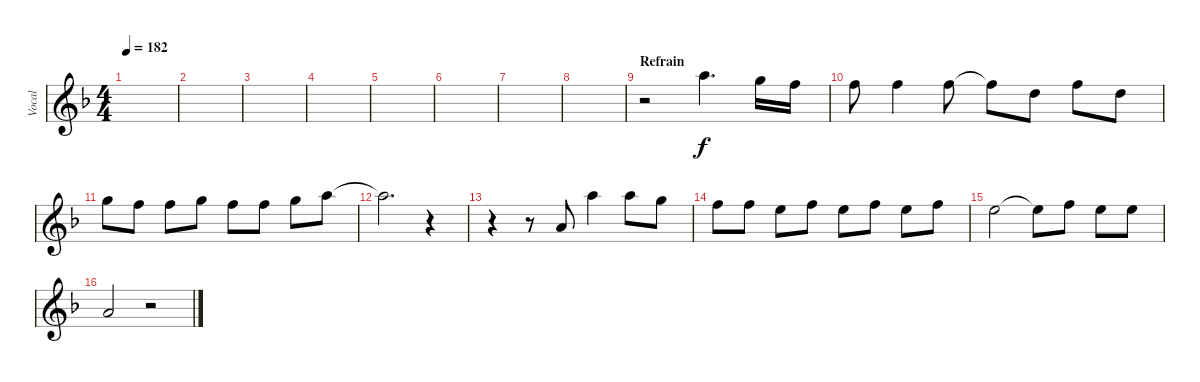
\track ("Vocal" "Vocal") {instrument sopranosax}
\staff {score}
\tuning (E4 B3 G3 D3 A2 E2 B1) {hide}
\ts (4 4)
\tempo 182
\clef g2
\ks f
|
|
|
|
|
|
|
|
\section ("" "Refrain")
r.2 17.1.4{d} 15.1.16 13.1.16 |
13.1.8 13.1.4 13.1.8 13.1{t}.8 10.1.8 13.1.8 10.1.8 |
15.1.8 13.1.8 13.1.8 15.1.8 13.1.8 13.1.8 15.1.8 17.1.8 |
17.1{t}.2{d} r.4 |
r.4 r.8 5.1.8 17.1.4 17.1.8 15.1.8 |
13.1.8 13.1.8 12.1.8 13.1.8 12.1.8 13.1.8 12.1.8 13.1.8 |
12.1.2 12.1{t}.8 13.1.8 12.1.8 12.1.8 |
5.1.2 r.2
